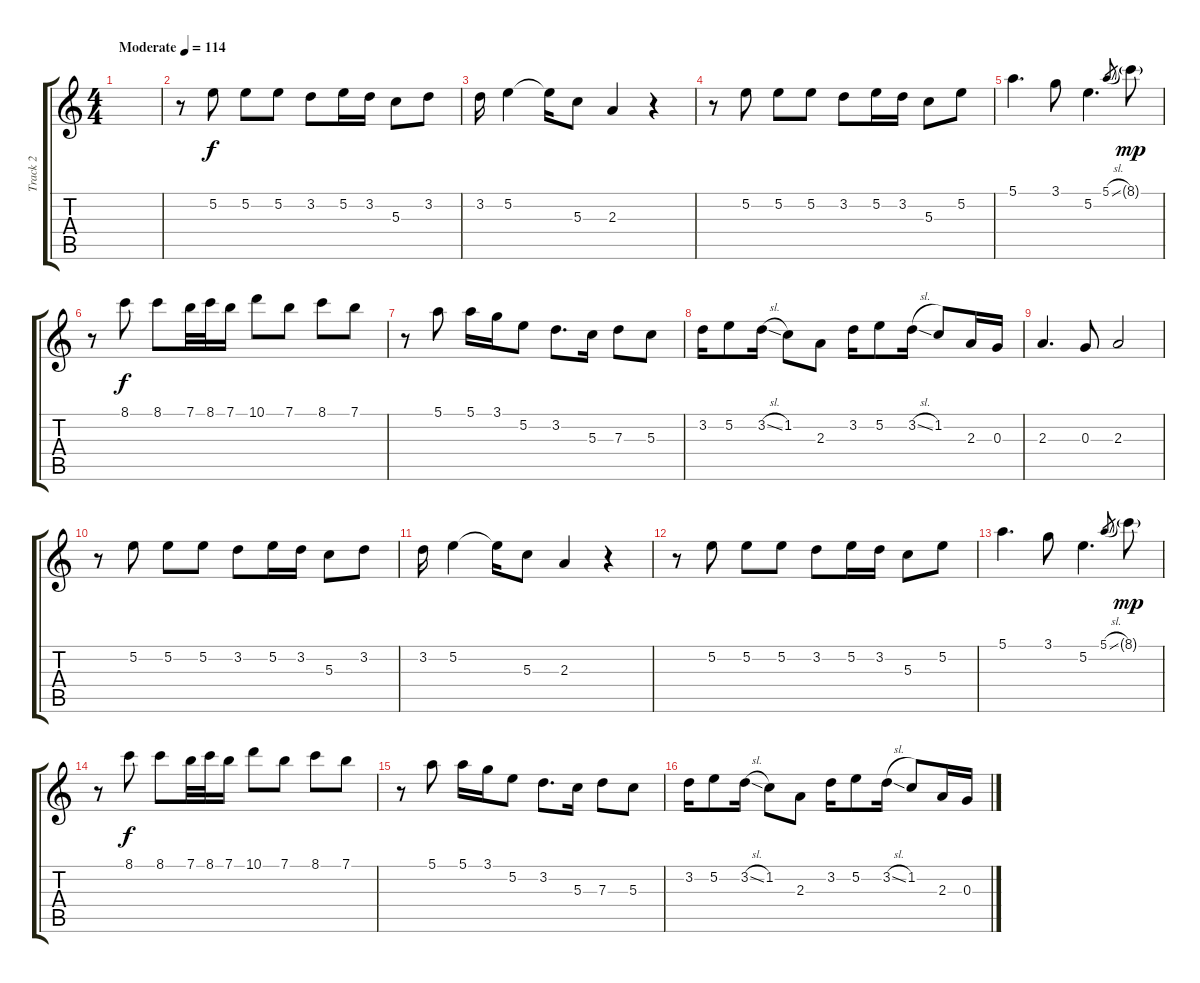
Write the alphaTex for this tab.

\track ("Track 2" "Track 2") {instrument acousticguitarsteel}
\staff {score tabs}
\tuning (E4 B3 G3 D3 A2 E2) {hide}
\ts (4 4)
\tempo (114 "Moderate")
\clef g2
\ks c
|
r.8 5.2.8 5.2.8 5.2.8 3.2.8 5.2.16 3.2.16 5.3.8 3.2.8 |
3.2.16 5.2.4 5.2{t}.16 5.3.8 2.3.4 r.4 |
r.8 5.2.8 5.2.8 5.2.8 3.2.8 5.2.16 3.2.16 5.3.8 5.2.8 |
5.1.4{d} 3.1.8 5.2.4{d} 5.1{sl}.8{gr} 8.1{g}.8{dy mp} |
r.8 8.1.8{dy f} 8.1.8 7.1.32 8.1.32 7.1.16 10.1.8 7.1.8 8.1.8 7.1.8 |
r.8 5.1.8 5.1.16 3.1.16 5.2.8 3.2.8{d} 5.3.16 7.3.8 5.3.8 |
3.2.16 5.2.8 3.2{sl}.16 1.2.8 2.3.8 3.2.16 5.2.8 3.2{sl}.16 1.2.8 2.3.16 0.3.16 |
2.3.4{d} 0.3.8 2.3.2 |
r.8 5.2.8 5.2.8 5.2.8 3.2.8 5.2.16 3.2.16 5.3.8 3.2.8 |
3.2.16 5.2.4 5.2{t}.16 5.3.8 2.3.4 r.4 |
r.8 5.2.8 5.2.8 5.2.8 3.2.8 5.2.16 3.2.16 5.3.8 5.2.8 |
5.1.4{d} 3.1.8 5.2.4{d} 5.1{sl}.8{gr} 8.1{g}.8{dy mp} |
r.8 8.1.8{dy f} 8.1.8 7.1.32 8.1.32 7.1.16 10.1.8 7.1.8 8.1.8 7.1.8 |
r.8 5.1.8 5.1.16 3.1.16 5.2.8 3.2.8{d} 5.3.16 7.3.8 5.3.8 |
3.2.16 5.2.8 3.2{sl}.16 1.2.8 2.3.8 3.2.16 5.2.8 3.2{sl}.16 1.2.8 2.3.16 0.3.16
